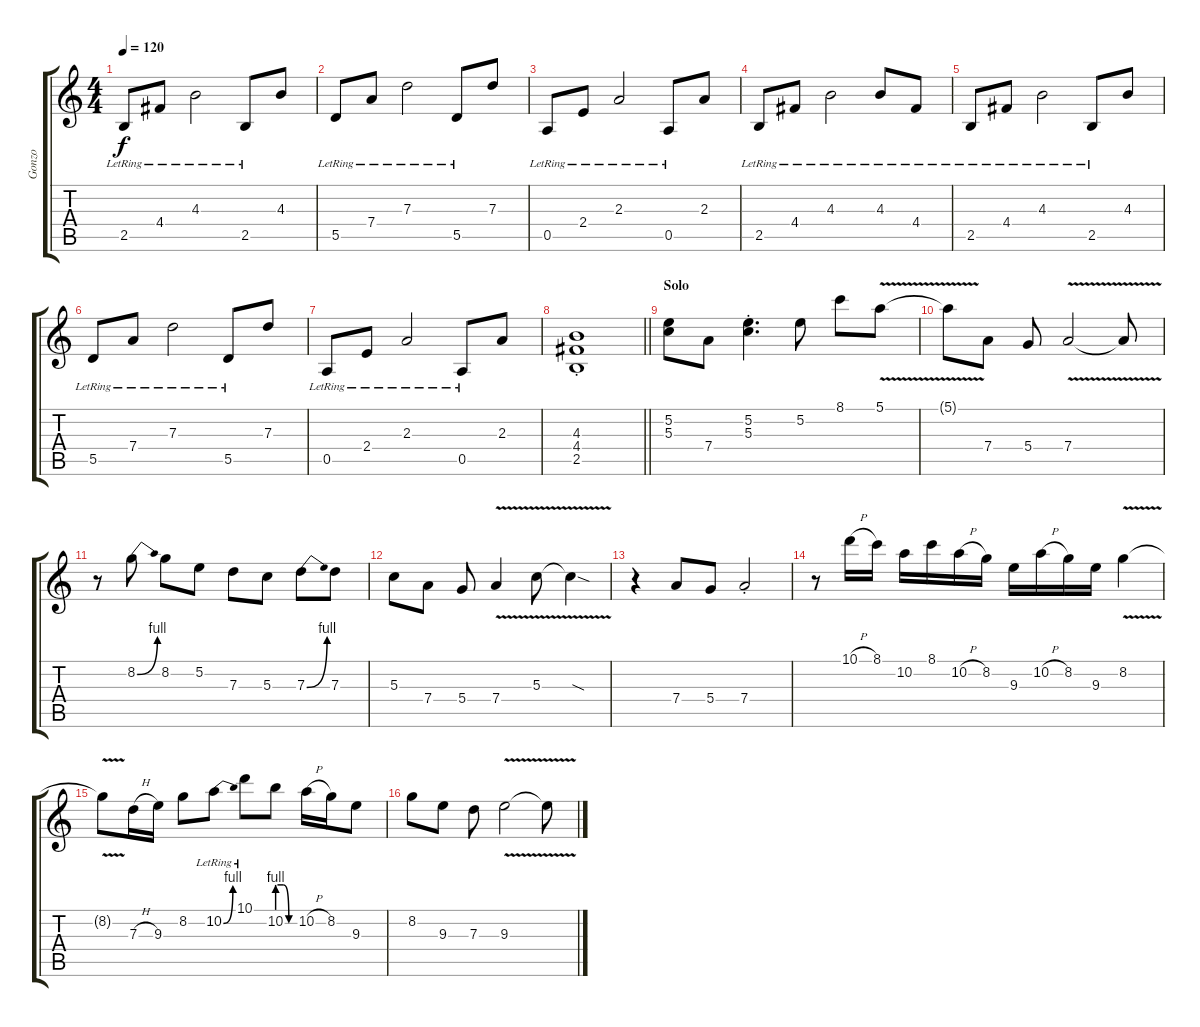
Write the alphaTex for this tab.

\track ("Gonzo" "Gonzo") {instrument overdrivenguitar}
\staff {score tabs}
\tuning (E4 B3 G3 D3 A2 E2) {hide}
\ts (4 4)
\tempo 120
\clef g2
\ks c
2.5{lr}.8{dy f} 4.4{lr}.8 4.3{lr}.2 2.5{lr}.8 4.3.8 |
5.5{lr}.8 7.4{lr}.8 7.3{lr}.2 5.5{lr}.8 7.3.8 |
0.5{lr}.8 2.4{lr}.8 2.3{lr}.2 0.5{lr}.8 2.3.8 |
2.5{lr}.8 4.4{lr}.8 4.3{lr}.2 4.3{lr}.8 4.4{lr}.8 |
2.5{lr}.8 4.4{lr}.8 4.3{lr}.2 2.5{lr}.8 4.3.8 |
5.5{lr}.8 7.4{lr}.8 7.3{lr}.2 5.5{lr}.8 7.3.8 |
0.5{lr}.8 2.4{lr}.8 2.3{lr}.2 0.5{lr}.8 2.3.8 |
\barLineRight lightlight
(4.3{st} 4.4{st} 2.5{st}).1 |
\section ("" "Solo")
(5.2 5.3).8{volume 16 instrument electricguitarclean} 7.4.8 (5.2{st} 5.3{st}).4{d} 5.2.8 8.1.8 5.1{v}.8 |
5.1{t}.8 7.4.8 5.4.8 7.4{v}.2 7.4{t}.8 |
r.8 8.2{be (bend 0 0 60 4)}.8 8.2.8 5.2.8 7.3.8 5.3.8 7.3{be (bend 0 0 60 4)}.8 7.3.8 |
5.3.8 7.4.8 5.4.8 7.4{v}.4 5.3{v}.8 5.3{sod t}.4 |
r.4 7.4.8 5.4.8 7.4{st}.2 |
r.8 10.1{h}.16 8.1.16 10.2.16 8.1.16 10.2{h}.16 8.2.16 9.3.16 10.2{h}.16 8.2.16 9.3.16 8.2{v}.4 |
8.2{t}.8 7.3{h}.16 9.3.16 8.2.8 10.2{be (bend 0 0 60 4) lr}.8 10.1{lr}.8 10.2{be (custom 0 4 20 4 40 0 60 0)}.8 10.2{h}.16 8.2.16 9.3.8 |
8.2.8 9.3.8 7.3.8 9.3{v}.2 9.3{t}.8
